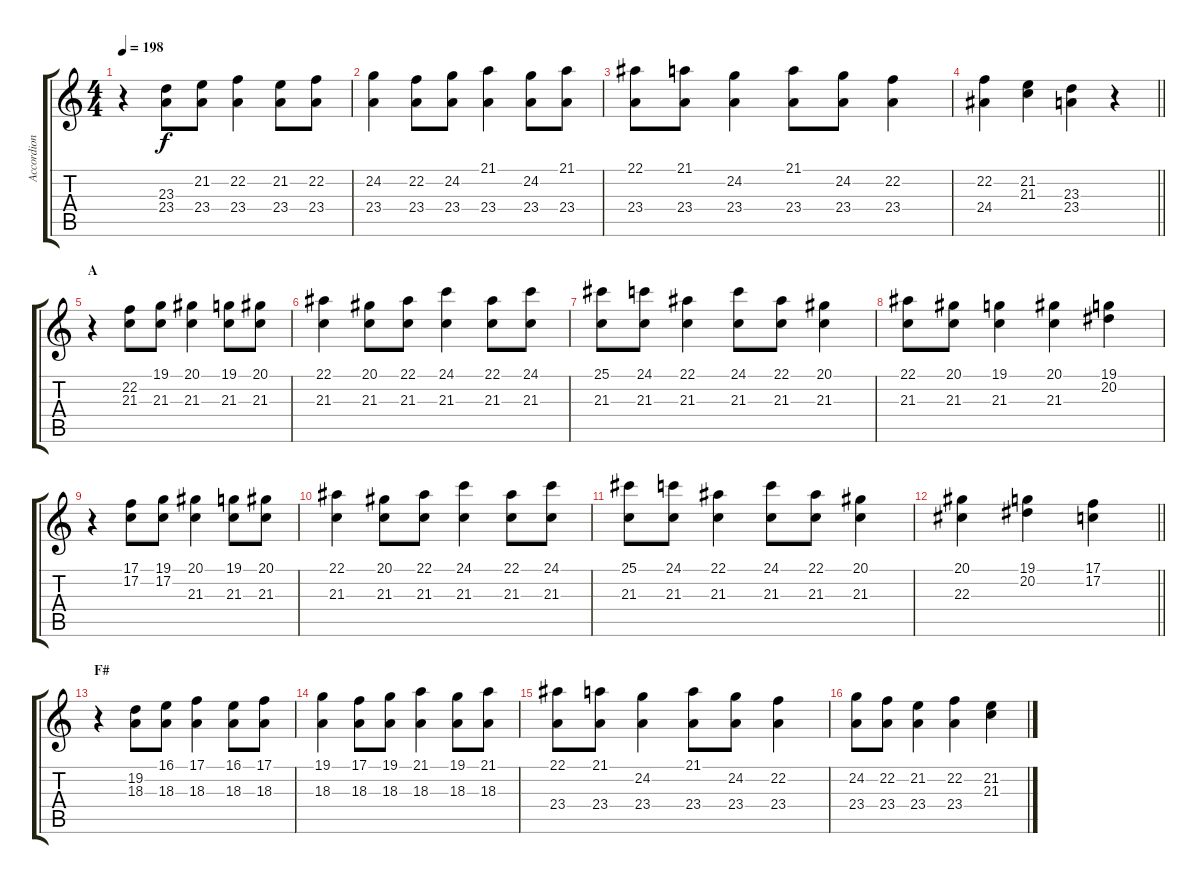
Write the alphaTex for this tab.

\track ("Accordion" "Accordion") {instrument accordion}
\staff {score tabs}
\tuning (C4 G3 Eb3 Bb2 F2 C2) {hide}
\ts (4 4)
\tempo 198
\clef g2
\ks c
r.4{dy f} (23.3 23.4).8 (21.2 23.4).8 (22.2 23.4).4 (21.2 23.4).8 (22.2 23.4).8 |
(24.2 23.4).4 (22.2 23.4).8 (24.2 23.4).8 (21.1 23.4).4 (24.2 23.4).8 (21.1 23.4).8 |
(22.1 23.4).8 (21.1 23.4).8 (24.2 23.4).4 (21.1 23.4).8 (24.2 23.4).8 (22.2 23.4).4 |
\barLineRight lightlight
(22.2 24.4).4 (21.2 21.3).4 (23.3 23.4).4 r.4 |
\section ("" "A")
r.4 (22.2 21.3).8 (19.1 21.3).8 (20.1 21.3).4 (19.1 21.3).8 (20.1 21.3).8 |
(22.1 21.3).4 (20.1 21.3).8 (22.1 21.3).8 (24.1 21.3).4 (22.1 21.3).8 (24.1 21.3).8 |
(25.1 21.3).8 (24.1 21.3).8 (22.1 21.3).4 (24.1 21.3).8 (22.1 21.3).8 (20.1 21.3).4 |
(22.1 21.3).8 (20.1 21.3).8 (19.1 21.3).4 (20.1 21.3).4 (19.1 20.2).4 |
r.4 (17.1 17.2).8 (19.1 17.2).8 (20.1 21.3).4 (19.1 21.3).8 (20.1 21.3).8 |
(22.1 21.3).4 (20.1 21.3).8 (22.1 21.3).8 (24.1 21.3).4 (22.1 21.3).8 (24.1 21.3).8 |
(25.1 21.3).8 (24.1 21.3).8 (22.1 21.3).4 (24.1 21.3).8 (22.1 21.3).8 (20.1 21.3).4 |
\barLineRight lightlight
(20.1 22.3).4 (19.1 20.2).4 (17.1 17.2).4 |
\section ("" "F#")
r.4 (19.2 18.3).8 (16.1 18.3).8 (17.1 18.3).4 (16.1 18.3).8 (17.1 18.3).8 |
(19.1 18.3).4 (17.1 18.3).8 (19.1 18.3).8 (21.1 18.3).4 (19.1 18.3).8 (21.1 18.3).8 |
(22.1 23.4).8 (21.1 23.4).8 (24.2 23.4).4 (21.1 23.4).8 (24.2 23.4).8 (22.2 23.4).4 |
(24.2 23.4).8 (22.2 23.4).8 (21.2 23.4).4 (22.2 23.4).4 (21.2 21.3).4
